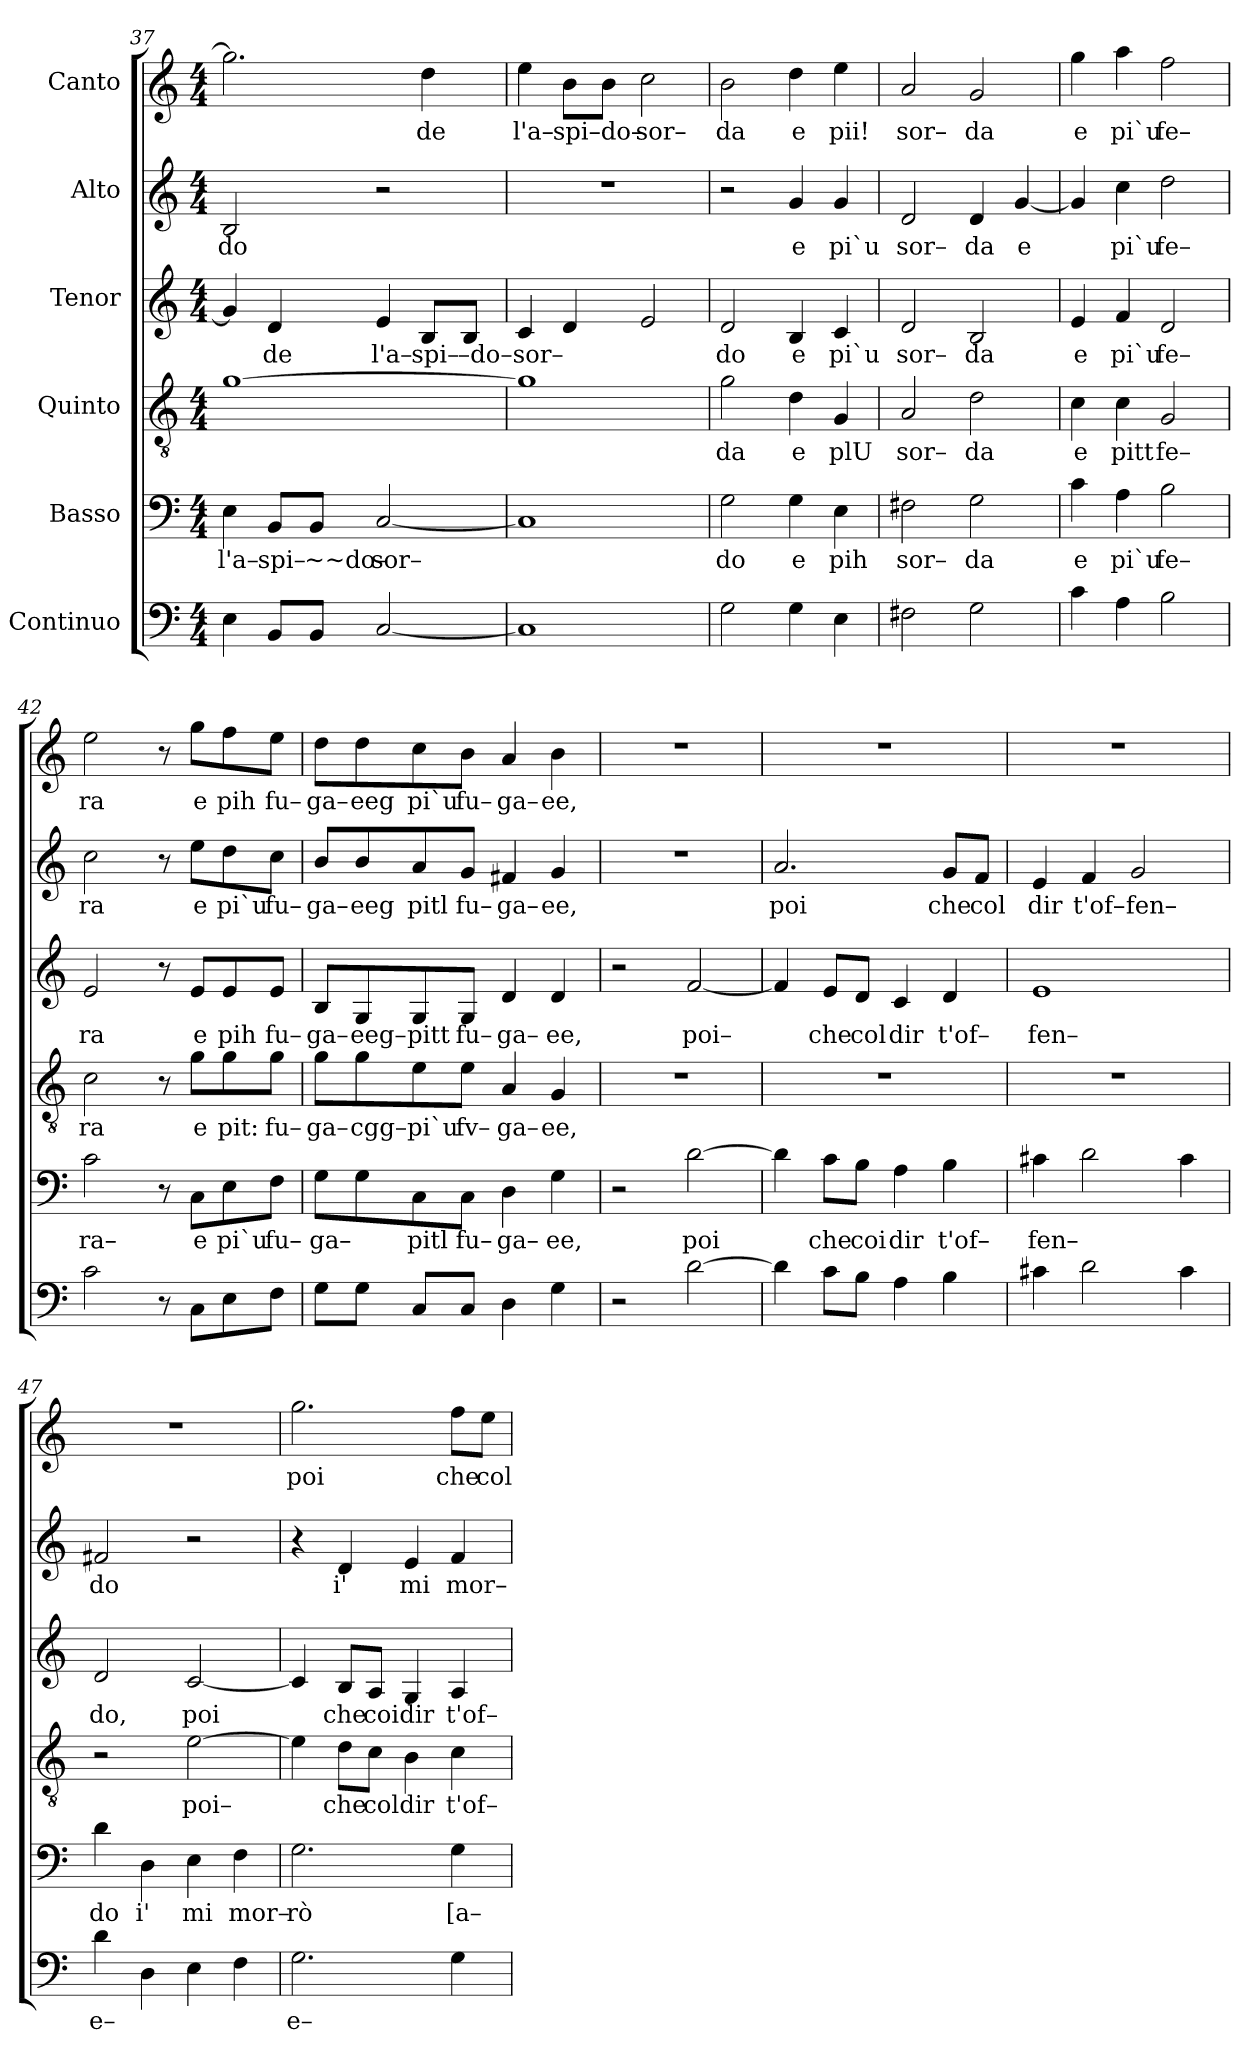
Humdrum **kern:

**kern	**text	**kern	**text	**kern	**text	**kern	**text	**kern	**text	**kern	**text
*part6	*part6	*part5	*part5	*part4	*part4	*part3	*part3	*part2	*part2	*part1	*part1
*staff6	*staff6	*staff5	*staff5	*staff4	*staff4	*staff3	*staff3	*staff2	*staff2	*staff1	*staff1
*I"Continuo	*	*I"Basso	*	*I"Quinto	*	*I"Tenor	*	*I"Alto	*	*I"Canto	*
*clefF4	*	*clefF4	*	*clefGv2	*	*clefG2	*	*clefG2	*	*clefG2	*
*k[]	*	*k[]	*	*k[]	*	*k[]	*	*k[]	*	*k[]	*
*M4/4	*	*M4/4	*	*M4/4	*	*M4/4	*	*M4/4	*	*M4/4	*
=37	=37	=37	=37	=37	=37	=37	=37	=37	=37	=37	=37
!	!	!	!LO:LY:b	!	!	!	!	!	!LO:LY:b	!	!
4E\	.	4E\	l'a–	[1g	.	4g/]	.	2B/	do	2.gg\]	.
!	!	!	!LO:LY:b	!	!	!	!LO:LY:b	!	!	!	!
8BB/L	.	8BB/L	spi–	.	.	4d/	de	.	.	.	.
!	!	!	!LO:LY:b	!	!	!	!	!	!	!	!
8BB/J	.	8BB/J	~~do–	.	.	.	.	.	.	.	.
!	!	!	!LO:LY:b	!	!	!	!LO:LY:b	!	!	!	!
[2C/	.	[2C/	sor–	.	.	4e/	l'a–	2r	.	.	.
!	!	!	!	!	!	!	!LO:LY:b	!	!	!	!LO:LY:b
.	.	.	.	.	.	8B/L	spi–	.	.	4dd\	de
!	!	!	!	!	!	!	!LO:LY:b	!	!	!	!
.	.	.	.	.	.	8B/J	–do–	.	.	.	.
=38	=38	=38	=38	=38	=38	=38	=38	=38	=38	=38	=38
!	!	!	!	!	!	!	!LO:LY:b	!	!	!	!LO:LY:b
1C]	.	1C]	.	1g]	.	4c/	sor–	1r	.	4ee\	l'a–
!	!	!	!	!	!	!	!	!	!	!	!LO:LY:b
.	.	.	.	.	.	4d/	.	.	.	8b\L	spi–do–
.	.	.	.	.	.	.	.	.	.	8b\J	.
!	!	!	!	!	!	!	!	!	!	!	!LO:LY:b
.	.	.	.	.	.	2e/	.	.	.	2cc\	sor–
=39	=39	=39	=39	=39	=39	=39	=39	=39	=39	=39	=39
!	!	!	!LO:LY:b	!	!LO:LY:b	!	!LO:LY:b	!	!	!	!LO:LY:b
2G\	.	2G\	do	2g\	da	2d/	do	2r	.	2b\	da
!	!	!	!LO:LY:b	!	!LO:LY:b	!	!LO:LY:b	!	!LO:LY:b	!	!LO:LY:b
4G\	.	4G\	e	4d\	e	4B/	e	4g/	e	4dd\	e
!	!	!	!LO:LY:b	!	!LO:LY:b	!	!LO:LY:b	!	!LO:LY:b	!	!LO:LY:b
4E\	.	4E\	pih	4G/	plU	4c/	pi`u	4g/	pi`u	4ee\	pii!
=40	=40	=40	=40	=40	=40	=40	=40	=40	=40	=40	=40
!	!	!	!LO:LY:b	!	!LO:LY:b	!	!LO:LY:b	!	!LO:LY:b	!	!LO:LY:b
2F#X\	.	2F#X\	sor–	2A/	sor–	2d/	sor–	2d/	sor–	2a/	sor–
!	!	!	!LO:LY:b	!	!LO:LY:b	!	!LO:LY:b	!	!LO:LY:b	!	!LO:LY:b
2G\	.	2G\	da	2d\	da	2B/	da	4d/	da	2g/	da
!	!	!	!	!	!	!	!	!	!LO:LY:b	!	!
.	.	.	.	.	.	.	.	[4g/	e	.	.
=41	=41	=41	=41	=41	=41	=41	=41	=41	=41	=41	=41
!	!	!	!LO:LY:b	!	!LO:LY:b	!	!LO:LY:b	!	!	!	!LO:LY:b
4c\	.	4c\	e	4c\	e	4e/	e	4g/]	.	4gg\	e
!	!	!	!LO:LY:b	!	!LO:LY:b	!	!LO:LY:b	!	!LO:LY:b	!	!LO:LY:b
4A\	.	4A\	pi`u	4c\	pitt	4f/	pi`u	4cc\	pi`u	4aa\	pi`u
!	!	!	!LO:LY:b	!	!LO:LY:b	!	!LO:LY:b	!	!LO:LY:b	!	!LO:LY:b
2B\	.	2B\	fe–	2G/	fe–	2d/	fe–	2dd\	fe–	2ff\	fe–
=42	=42	=42	=42	=42	=42	=42	=42	=42	=42	=42	=42
!	!	!	!LO:LY:b	!	!LO:LY:b	!	!LO:LY:b	!	!LO:LY:b	!	!LO:LY:b
2c\	.	2c\	ra–	2c\	ra	2e/	ra	2cc\	ra	2ee\	ra
8r	.	8r	.	8r	.	8r	.	8r	.	8r	.
!	!	!	!LO:LY:b	!	!LO:LY:b	!	!LO:LY:b	!	!LO:LY:b	!	!LO:LY:b
8C\L	.	8C\L	e	8g\L	e	8e/L	e	8ee\L	e	8gg\L	e
!	!	!	!LO:LY:b	!	!LO:LY:b	!	!LO:LY:b	!	!LO:LY:b	!	!LO:LY:b
8E\	.	8E\	pi`u	8g\	pit:	8e/	pih	8dd\	pi`u	8ff\	pih
!	!	!	!LO:LY:b	!	!LO:LY:b	!	!LO:LY:b	!	!LO:LY:b	!	!LO:LY:b
8F\J	.	8F\J	fu–	8g\J	fu–	8e/J	fu–	8cc\J	fu–	8ee\J	fu–
=43	=43	=43	=43	=43	=43	=43	=43	=43	=43	=43	=43
!	!	!	!LO:LY:b	!	!LO:LY:b	!	!LO:LY:b	!	!LO:LY:b	!	!LO:LY:b
8G\L	.	8G\L	ga–	8g\L	ga–	8B/L	ga–	8b/L	ga–	8dd\L	ga–
!	!	!	!	!	!LO:LY:b	!	!LO:LY:b	!	!LO:LY:b	!	!LO:LY:b
8G\J	.	8G\	.	8g\	cgg–	8G/	eeg–	8b/	eeg	8dd\	eeg
!	!	!	!LO:LY:b	!	!LO:LY:b	!	!LO:LY:b	!	!LO:LY:b	!	!LO:LY:b
8C/L	.	8C\	pitl	8e\	pi`u	8G/	pitt	8a/	pitl	8cc\	pi`u
!	!	!	!LO:LY:b	!	!LO:LY:b	!	!LO:LY:b	!	!LO:LY:b	!	!LO:LY:b
8C/J	.	8C\J	fu–	8e\J	fv–	8G/J	fu–	8g/J	fu–	8b\J	fu–
!	!	!	!LO:LY:b	!	!LO:LY:b	!	!LO:LY:b	!	!LO:LY:b	!	!LO:LY:b
4D\	.	4D\	ga–	4A/	ga–	4d/	ga–	4f#X/	ga–	4a/	ga–
!	!	!	!LO:LY:b	!	!LO:LY:b	!	!LO:LY:b	!	!LO:LY:b	!	!LO:LY:b
4G\	.	4G\	ee,	4G/	ee,	4d/	ee,	4g/	ee,	4b\	ee,
=44	=44	=44	=44	=44	=44	=44	=44	=44	=44	=44	=44
2r	.	2r	.	1r	.	2r	.	1r	.	1r	.
!	!	!	!LO:LY:b	!	!	!	!LO:LY:b	!	!	!	!
[2d\	.	[2d\	poi	.	.	[2f/	poi–	.	.	.	.
=45	=45	=45	=45	=45	=45	=45	=45	=45	=45	=45	=45
!	!	!	!	!	!	!	!	!	!LO:LY:b	!	!
4d\]	.	4d\]	.	1r	.	4f/]	.	2.a/	poi	1r	.
!	!	!	!LO:LY:b	!	!	!	!LO:LY:b	!	!	!	!
8c\L	.	8c\L	che	.	.	8e/L	che	.	.	.	.
!	!	!	!LO:LY:b	!	!	!	!LO:LY:b	!	!	!	!
8B\J	.	8B\J	coi	.	.	8d/J	col	.	.	.	.
!	!	!	!LO:LY:b	!	!	!	!LO:LY:b	!	!	!	!
4A\	.	4A\	dir	.	.	4c/	dir	.	.	.	.
!	!	!	!LO:LY:b	!	!	!	!LO:LY:b	!	!LO:LY:b	!	!
4B\	.	4B\	t'of–	.	.	4d/	t'of–	8g/L	che	.	.
!	!	!	!	!	!	!	!	!	!LO:LY:b	!	!
.	.	.	.	.	.	.	.	8f/J	col	.	.
=46	=46	=46	=46	=46	=46	=46	=46	=46	=46	=46	=46
!	!	!	!LO:LY:b	!	!	!	!LO:LY:b	!	!LO:LY:b	!	!
4c#X\	.	4c#X\	fen–	1r	.	1e	fen–	4e/	dir	1r	.
!	!	!	!	!	!	!	!	!	!LO:LY:b	!	!
2d\	.	2d\	.	.	.	.	.	4f/	t'of–	.	.
!	!	!	!	!	!	!	!	!	!LO:LY:b	!	!
.	.	.	.	.	.	.	.	2g/	fen–	.	.
4c#\	.	4c#\	.	.	.	.	.	.	.	.	.
=47	=47	=47	=47	=47	=47	=47	=47	=47	=47	=47	=47
!	!LO:LY:b	!	!LO:LY:b	!	!	!	!LO:LY:b	!	!LO:LY:b	!	!
4d\	e–	4d\	do	2r	.	2d/	do,	2f#X/	do	1r	.
!	!	!	!LO:LY:b	!	!	!	!	!	!	!	!
4D\	.	4D\	i'	.	.	.	.	.	.	.	.
!	!	!	!LO:LY:b	!	!LO:LY:b	!	!LO:LY:b	!	!	!	!
4E\	.	4E\	mi	[2e\	poi–	[2c/	poi	2r	.	.	.
!	!	!	!LO:LY:b	!	!	!	!	!	!	!	!
4F\	.	4F\	mor–	.	.	.	.	.	.	.	.
=48	=48	=48	=48	=48	=48	=48	=48	=48	=48	=48	=48
!	!LO:LY:b	!	!LO:LY:b	!	!	!	!	!	!	!	!LO:LY:b
2.G\	e–	2.G\	rò	4e\]	.	4c/]	.	4r	.	2.gg\	poi
!	!	!	!	!	!LO:LY:b	!	!LO:LY:b	!	!LO:LY:b	!	!
.	.	.	.	8d\L	che	8B/L	che	4d/	i'	.	.
!	!	!	!	!	!LO:LY:b	!	!LO:LY:b	!	!	!	!
.	.	.	.	8c\J	col	8A/J	coi	.	.	.	.
!	!	!	!	!	!LO:LY:b	!	!LO:LY:b	!	!LO:LY:b	!	!
.	.	.	.	4B\	dir	4G/	dir	4e/	mi	.	.
!	!	!	!LO:LY:b	!	!LO:LY:b	!	!LO:LY:b	!	!LO:LY:b	!	!LO:LY:b
4G\	.	4G\	[a–	4c\	t'of–	4A/	t'of–	4f/	mor–	8ff\L	che
!	!	!	!	!	!	!	!	!	!	!	!LO:LY:b
.	.	.	.	.	.	.	.	.	.	8ee\J	col
=	=	=	=	=	=	=	=	=	=	=	=
*-	*-	*-	*-	*-	*-	*-	*-	*-	*-	*-	*-
